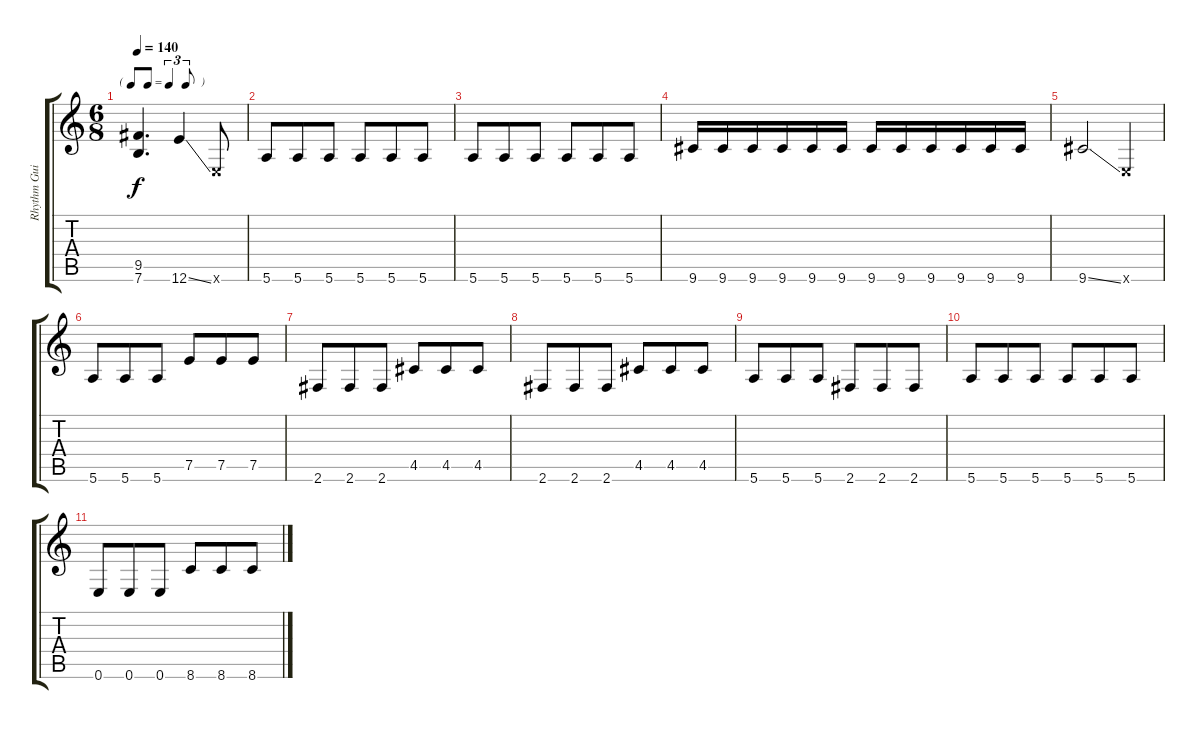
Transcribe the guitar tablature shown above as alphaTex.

\track ("Rhythm Guitar (Becker)" "Rhythm Gui") {instrument overdrivenguitar}
\staff {score tabs}
\tuning (E4 B3 G3 D3 A2 E2) {hide}
\ts (6 8)
\tf triplet8th
\tempo 140
\clef g2
\ks c
(9.5 7.6).4{d dy f} 12.6{ss}.4 0.6{x}.8 |
5.6.8 5.6.8 5.6.8 5.6.8 5.6.8 5.6.8 |
5.6.8 5.6.8 5.6.8 5.6.8 5.6.8 5.6.8 |
9.6.16 9.6.16 9.6.16 9.6.16 9.6.16 9.6.16 9.6.16 9.6.16 9.6.16 9.6.16 9.6.16 9.6.16 |
9.6{ss}.2 0.6{x}.4 |
5.6.8 5.6.8 5.6.8 7.5.8 7.5.8 7.5.8 |
2.6.8 2.6.8 2.6.8 4.5.8 4.5.8 4.5.8 |
2.6.8 2.6.8 2.6.8 4.5.8 4.5.8 4.5.8 |
5.6.8 5.6.8 5.6.8 2.6.8 2.6.8 2.6.8 |
5.6.8 5.6.8 5.6.8 5.6.8 5.6.8 5.6.8 |
0.6.8 0.6.8 0.6.8 8.6.8 8.6.8 8.6.8
